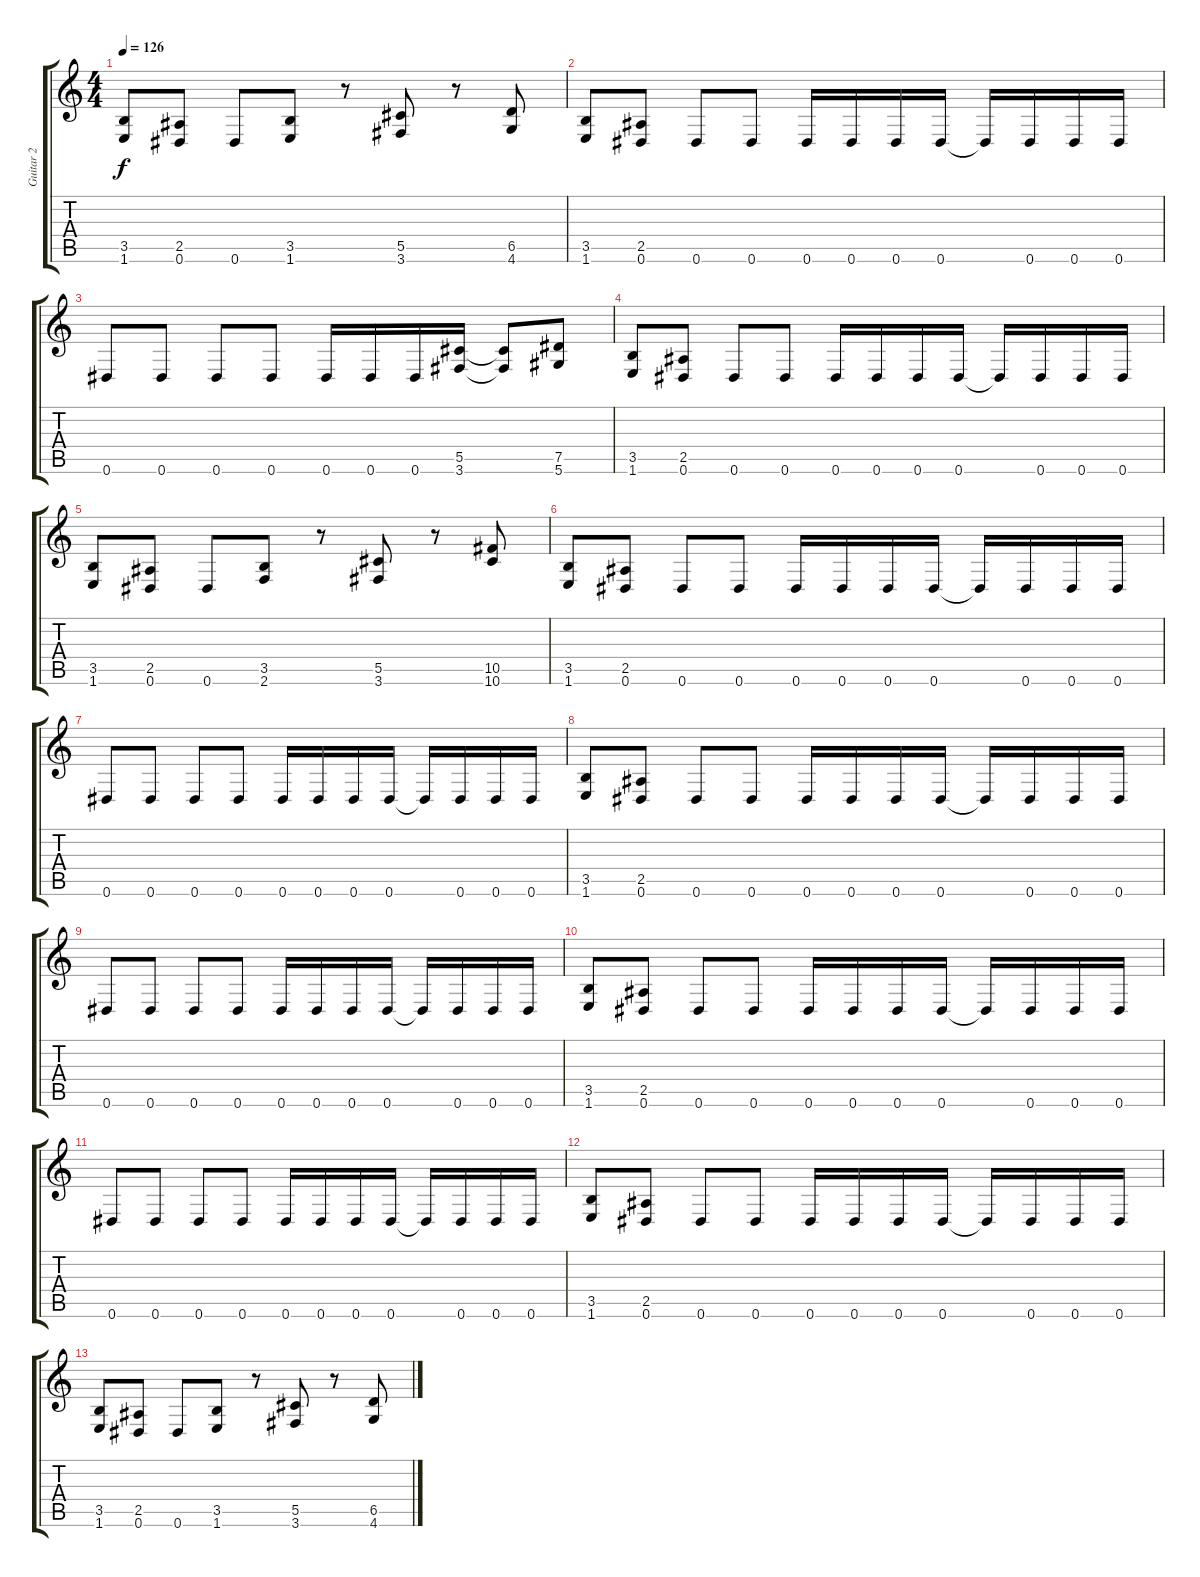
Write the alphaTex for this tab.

\track ("Guitar 2" "Guitar 2") {instrument distortionguitar}
\staff {score tabs}
\tuning (Eb4 Bb3 Gb3 Db3 Ab2 Eb2) {hide}
\ts (4 4)
\tempo 126
\clef g2
\ks c
(3.5 1.6).8{dy f} (2.5 0.6).8 0.6.8 (3.5 1.6).8 r.8 (5.5 3.6).8 r.8 (6.5 4.6).8 |
(3.5 1.6).8 (2.5 0.6).8 0.6.8 0.6.8 0.6.16 0.6.16 0.6.16 0.6.16 0.6{t}.16 0.6.16 0.6.16 0.6.16 |
0.6.8 0.6.8 0.6.8 0.6.8 0.6.16 0.6.16 0.6.16 (5.5 3.6).16 (5.5{t} 3.6{t}).8 (7.5 5.6).8 |
(3.5 1.6).8 (2.5 0.6).8 0.6.8 0.6.8 0.6.16 0.6.16 0.6.16 0.6.16 0.6{t}.16 0.6.16 0.6.16 0.6.16 |
(3.5 1.6).8 (2.5 0.6).8 0.6.8 (3.5 2.6).8 r.8 (5.5 3.6).8 r.8 (10.5 10.6).8 |
(3.5 1.6).8 (2.5 0.6).8 0.6.8 0.6.8 0.6.16 0.6.16 0.6.16 0.6.16 0.6{t}.16 0.6.16 0.6.16 0.6.16 |
0.6.8 0.6.8 0.6.8 0.6.8 0.6.16 0.6.16 0.6.16 0.6.16 0.6{t}.16 0.6.16 0.6.16 0.6.16 |
(3.5 1.6).8 (2.5 0.6).8 0.6.8 0.6.8 0.6.16 0.6.16 0.6.16 0.6.16 0.6{t}.16 0.6.16 0.6.16 0.6.16 |
0.6.8 0.6.8 0.6.8 0.6.8 0.6.16 0.6.16 0.6.16 0.6.16 0.6{t}.16 0.6.16 0.6.16 0.6.16 |
(3.5 1.6).8 (2.5 0.6).8 0.6.8 0.6.8 0.6.16 0.6.16 0.6.16 0.6.16 0.6{t}.16 0.6.16 0.6.16 0.6.16 |
0.6.8 0.6.8 0.6.8 0.6.8 0.6.16 0.6.16 0.6.16 0.6.16 0.6{t}.16 0.6.16 0.6.16 0.6.16 |
(3.5 1.6).8 (2.5 0.6).8 0.6.8 0.6.8 0.6.16 0.6.16 0.6.16 0.6.16 0.6{t}.16 0.6.16 0.6.16 0.6.16 |
(3.5 1.6).8 (2.5 0.6).8 0.6.8 (3.5 1.6).8 r.8 (5.5 3.6).8 r.8 (6.5 4.6).8
